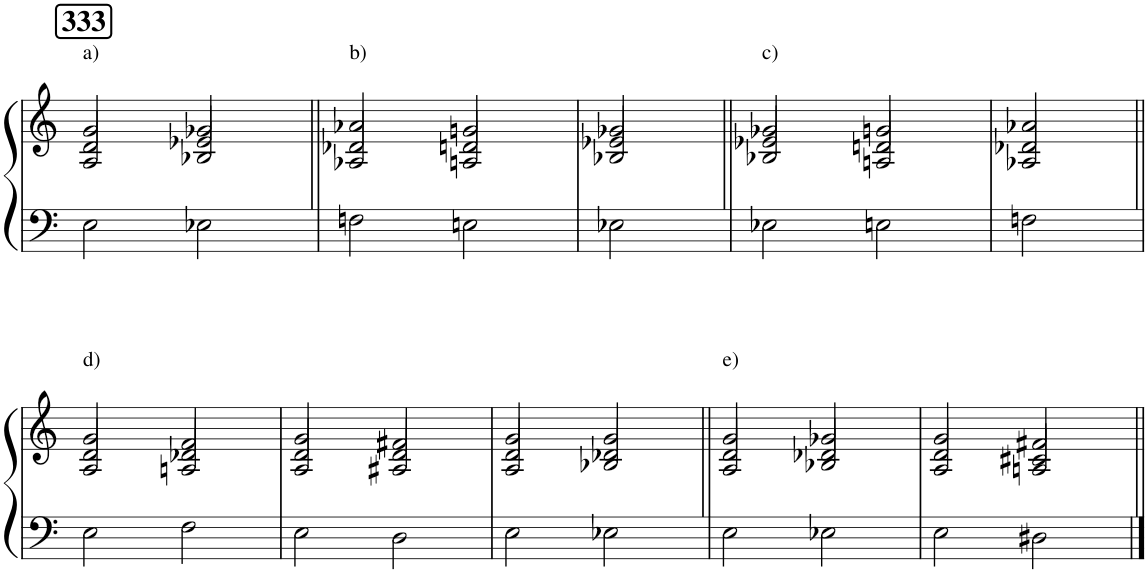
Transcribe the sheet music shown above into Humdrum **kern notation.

**kern	**kern
*part1	*part1
*staff2	*staff1
*I"Piano	*
*I'Pno.	*
*clefF4	*clefG2
*k[]	*k[]
*M2/2	*M2/2
!!LO:REH:place=s1:a:B:cj:fs=14:t=333
=1	=1
*^	*^
*	*	*	*^
!	!	!LO:TX:a:t=a)	!	!
1ryy	2E\	2g/	2d/	2A/
.	2E-X\	2g-X/	2e-X/	2B-X/
=2||	=2||	=2||	=2||	=2||
!	!	!LO:TX:a:t=b)	!	!
1ryy	2Fn\	2a-X/	2d-X/	2A-X/
.	2En\	2gn/	2dn/	2An/
=3	=3	=3	=3	=3
*M1/2	*	*M1/2	*	*
2ryy	2E-X\	2g-X/	2e-X/	2B-X/
=4||	=4||	=4||	=4||	=4||
*M2/2	*	*M2/2	*	*
!	!	!LO:TX:a:t=c)	!	!
1ryy	2E-X\	2g-X/	2e-X/	2B-X/
.	2En\	2gn/	2dn/	2An/
=5	=5	=5	=5	=5
*M1/2	*	*M1/2	*	*
2ryy	2Fn\	2a-X/	2d-X/	2A-X/
!!LO:LB:g=z	!!	!!
=6||	=6||	=6||	=6||	=6||
*M2/2	*	*M2/2	*	*
!	!	!LO:TX:a:t=d)	!	!
1ryy	2E\	2g/	2d/	2A/
.	2F\	2f/	2d-X/	2An/
=7	=7	=7	=7	=7
1ryy	2E\	2g/	2d/	2A/
.	2D\	2f#X/	2d/	2A#X/
=8	=8	=8	=8	=8
1ryy	2E\	2g/	2d/	2A/
.	2E-X\	2g/	2d-X/	2B-X/
=9||	=9||	=9||	=9||	=9||
!	!	!LO:TX:a:t=e)	!	!
1ryy	2E\	2g/	2d/	2A/
.	2E-X\	2g-X/	2d-X/	2B-X/
=10	=10	=10	=10	=10
1ryy	2E\	2g/	2d/	2A/
.	2D#X\	2f#X/	2c#X/	2An/
*v	*v	*	*	*
*	*v	*v	*v
=||	=||
*-	*-
